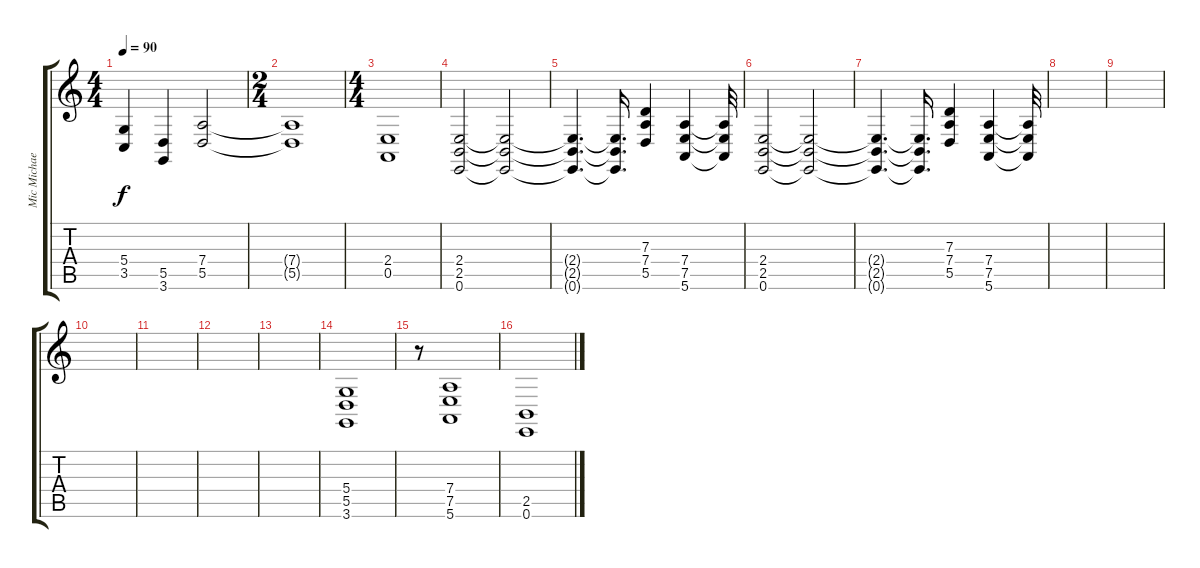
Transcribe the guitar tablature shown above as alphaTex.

\track ("Mic Michaeli" "Mic Michae") {instrument lead2sawtooth}
\staff {score tabs}
\tuning (E4 B3 G3 D3 A2 E2) {hide}
\ts (4 4)
\tempo 90
\clef g2
\ks c
(5.4 3.5).4{dy f} (5.5 3.6).4 (7.4 5.5).2 |
\ts (2 4)
(7.4{t} 5.5{t}).1 |
\ts (4 4)
(2.4 0.5).1 |
(2.4 2.5 0.6).2 (2.4{t} 2.5{t} 0.6{t}).2 |
(2.4{t} 2.5{t} 0.6{t}).4{d} (2.4{t} 2.5{t} 0.6{t}).16{d} (7.3 7.4 5.5).4 (7.4 7.5 5.6).4 (7.4{t} 7.5{t} 5.6{t}).32 |
(2.4 2.5 0.6).2 (2.4{t} 2.5{t} 0.6{t}).2 |
(2.4{t} 2.5{t} 0.6{t}).4{d} (2.4{t} 2.5{t} 0.6{t}).16{d} (7.3 7.4 5.5).4 (7.4 7.5 5.6).4 (7.4{t} 7.5{t} 5.6{t}).32 |
|
|
|
|
|
|
(5.4 5.5 3.6).1 |
r.8 (7.4 7.5 5.6).1 |
(2.5 0.6).1
